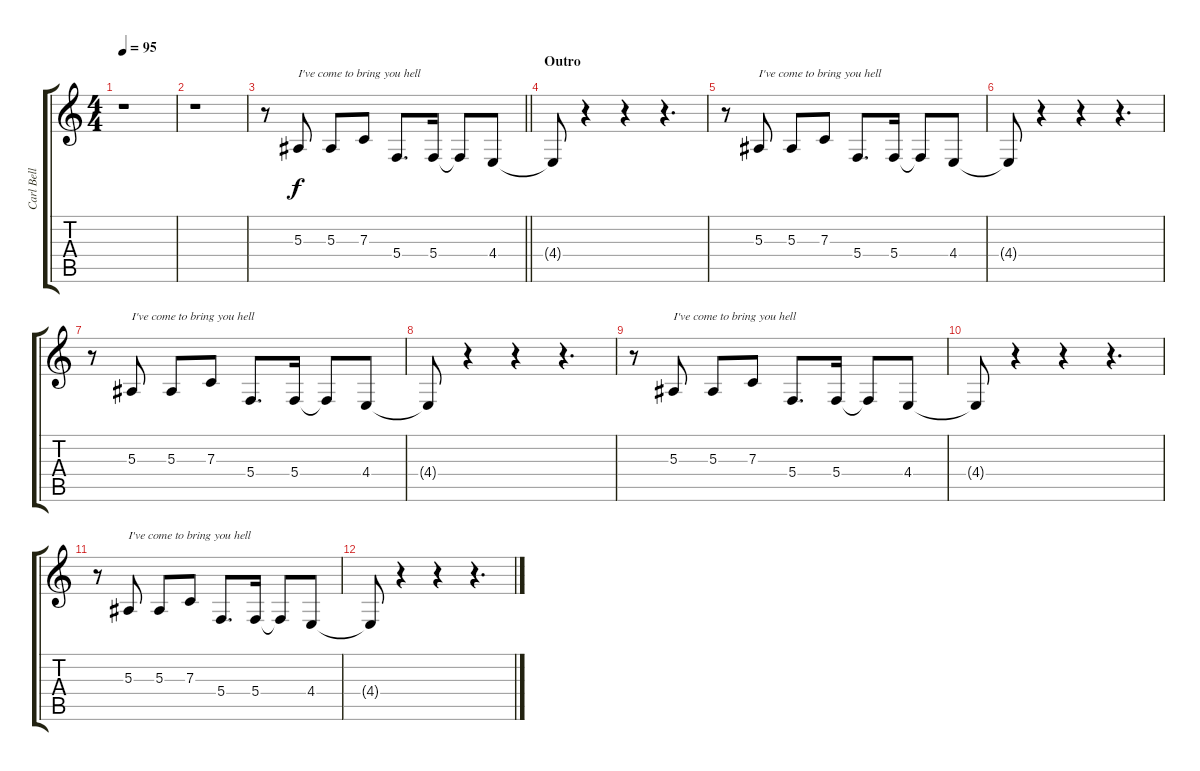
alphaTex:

\track ("Carl Bell (Backing Vocals)" "Carl Bell ") {instrument harmonica}
\staff {score tabs}
\tuning (D4 A3 F3 C3 G2 C2) {hide}
\ts (4 4)
\tempo 95
\clef g2
\ks c
r.1{dy f} |
r.1 |
\barLineRight lightlight
r.8 5.3.8{txt "I've come to bring you hell"} 5.3.8 7.3.8 5.4.8{d} 5.4.16 5.4{t}.8 4.4.8 |
\section ("" "Outro")
4.4{t}.8 r.4 r.4 r.4{d} |
r.8 5.3.8{txt "I've come to bring you hell"} 5.3.8 7.3.8 5.4.8{d} 5.4.16 5.4{t}.8 4.4.8 |
4.4{t}.8 r.4 r.4 r.4{d} |
r.8 5.3.8{txt "I've come to bring you hell"} 5.3.8 7.3.8 5.4.8{d} 5.4.16 5.4{t}.8 4.4.8 |
4.4{t}.8 r.4 r.4 r.4{d} |
r.8 5.3.8{txt "I've come to bring you hell"} 5.3.8 7.3.8 5.4.8{d} 5.4.16 5.4{t}.8 4.4.8 |
4.4{t}.8 r.4 r.4 r.4{d} |
r.8 5.3.8{txt "I've come to bring you hell"} 5.3.8 7.3.8 5.4.8{d} 5.4.16 5.4{t}.8 4.4.8 |
4.4{t}.8 r.4 r.4 r.4{d}
